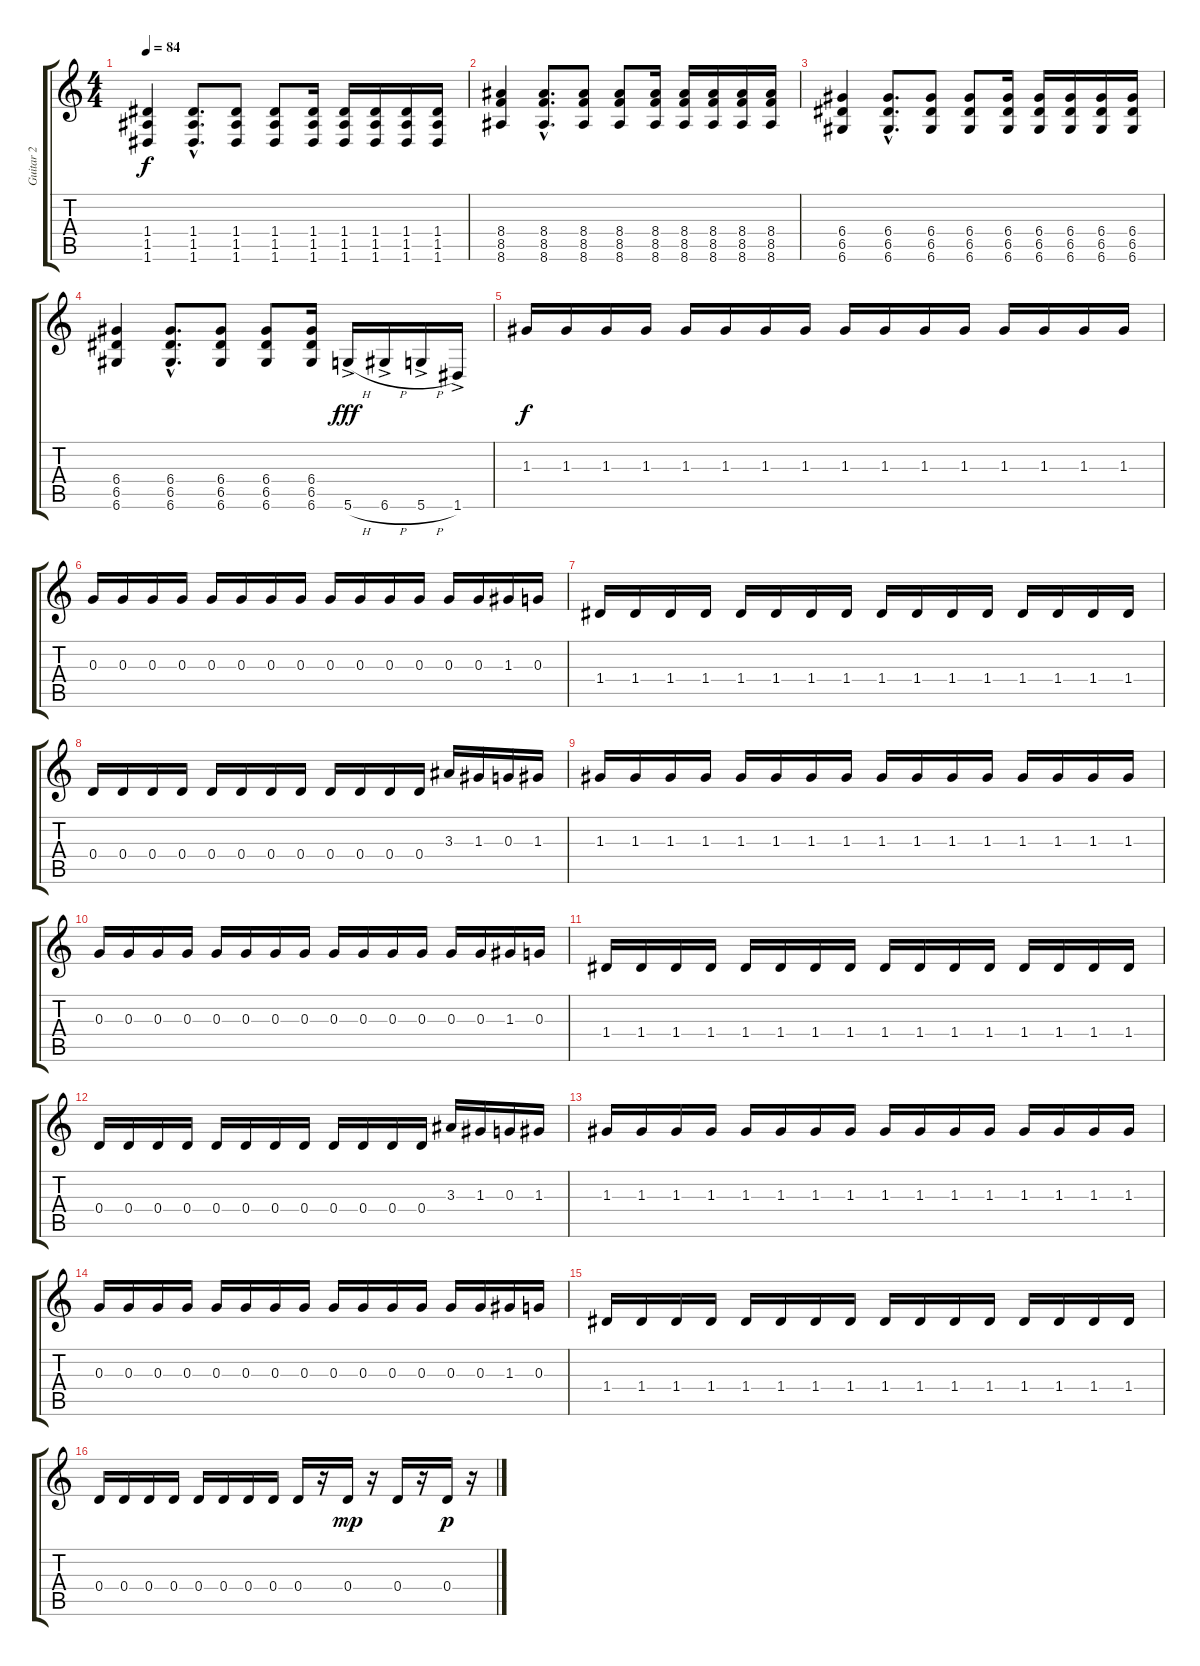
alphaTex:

\track ("Guitar 2" "Guitar 2") {instrument distortionguitar}
\staff {score tabs}
\tuning (E4 B3 G3 D3 A2 D2) {hide}
\ts (4 4)
\tempo 84
\clef g2
\ks c
(1.4 1.5 1.6).4{dy f} (1.4{hac} 1.5{hac} 1.6{hac}).8{d} (1.4 1.5 1.6).8 (1.4 1.5 1.6).8 (1.4 1.5 1.6).16 (1.4 1.5 1.6).16 (1.4 1.5 1.6).16 (1.4 1.5 1.6).16 (1.4 1.5 1.6).16 |
(8.4 8.5 8.6).4 (8.4{hac} 8.5{hac} 8.6{hac}).8{d} (8.4 8.5 8.6).8 (8.4 8.5 8.6).8 (8.4 8.5 8.6).16 (8.4 8.5 8.6).16 (8.4 8.5 8.6).16 (8.4 8.5 8.6).16 (8.4 8.5 8.6).16 |
(6.4 6.5 6.6).4 (6.4{hac} 6.5{hac} 6.6{hac}).8{d} (6.4 6.5 6.6).8 (6.4 6.5 6.6).8 (6.4 6.5 6.6).16 (6.4 6.5 6.6).16 (6.4 6.5 6.6).16 (6.4 6.5 6.6).16 (6.4 6.5 6.6).16 |
(6.4 6.5 6.6).4 (6.4{hac} 6.5{hac} 6.6{hac}).8{d} (6.4 6.5 6.6).8 (6.4 6.5 6.6).8 (6.4 6.5 6.6).16 5.6{h ac}.16{dy fff} 6.6{h ac}.16 5.6{h ac}.16 1.6{ac}.16 |
1.3.16{dy f balance 16} 1.3.16 1.3.16 1.3.16 1.3.16 1.3.16 1.3.16 1.3.16 1.3.16 1.3.16 1.3.16 1.3.16 1.3.16 1.3.16 1.3.16 1.3.16 |
0.3.16 0.3.16 0.3.16 0.3.16 0.3.16 0.3.16 0.3.16 0.3.16 0.3.16 0.3.16 0.3.16 0.3.16 0.3.16 0.3.16 1.3.16 0.3.16 |
1.4.16 1.4.16 1.4.16 1.4.16 1.4.16 1.4.16 1.4.16 1.4.16 1.4.16 1.4.16 1.4.16 1.4.16 1.4.16 1.4.16 1.4.16 1.4.16 |
0.4.16 0.4.16 0.4.16 0.4.16 0.4.16 0.4.16 0.4.16 0.4.16 0.4.16 0.4.16 0.4.16 0.4.16 3.3.16 1.3.16 0.3.16 1.3.16 |
1.3.16 1.3.16 1.3.16 1.3.16 1.3.16 1.3.16 1.3.16 1.3.16 1.3.16 1.3.16 1.3.16 1.3.16 1.3.16 1.3.16 1.3.16 1.3.16 |
0.3.16 0.3.16 0.3.16 0.3.16 0.3.16 0.3.16 0.3.16 0.3.16 0.3.16 0.3.16 0.3.16 0.3.16 0.3.16 0.3.16 1.3.16 0.3.16 |
1.4.16 1.4.16 1.4.16 1.4.16 1.4.16 1.4.16 1.4.16 1.4.16 1.4.16 1.4.16 1.4.16 1.4.16 1.4.16 1.4.16 1.4.16 1.4.16 |
0.4.16 0.4.16 0.4.16 0.4.16 0.4.16 0.4.16 0.4.16 0.4.16 0.4.16 0.4.16 0.4.16 0.4.16 3.3.16 1.3.16 0.3.16 1.3.16 |
1.3.16 1.3.16 1.3.16 1.3.16 1.3.16 1.3.16 1.3.16 1.3.16 1.3.16 1.3.16 1.3.16 1.3.16 1.3.16 1.3.16 1.3.16 1.3.16 |
0.3.16 0.3.16 0.3.16 0.3.16 0.3.16 0.3.16 0.3.16 0.3.16 0.3.16 0.3.16 0.3.16 0.3.16 0.3.16 0.3.16 1.3.16 0.3.16 |
1.4.16 1.4.16 1.4.16 1.4.16 1.4.16 1.4.16 1.4.16 1.4.16 1.4.16 1.4.16 1.4.16 1.4.16 1.4.16 1.4.16 1.4.16 1.4.16 |
0.4.16 0.4.16 0.4.16 0.4.16 0.4.16 0.4.16 0.4.16 0.4.16 0.4.16 r.16 0.4.16{dy mp} r.16 0.4.16 r.16 0.4.16{dy p} r.16
